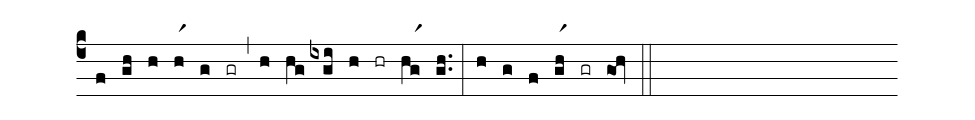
%%
(c4)
(f) (gh)
(h) (hr1) (g) (gr) (,)
(h) (hg) (ixgi) (h) (hr) (hgr1) (g.h.) (:)
(h) (g) (f) (gr1h) (gr) (gOh) (::)
